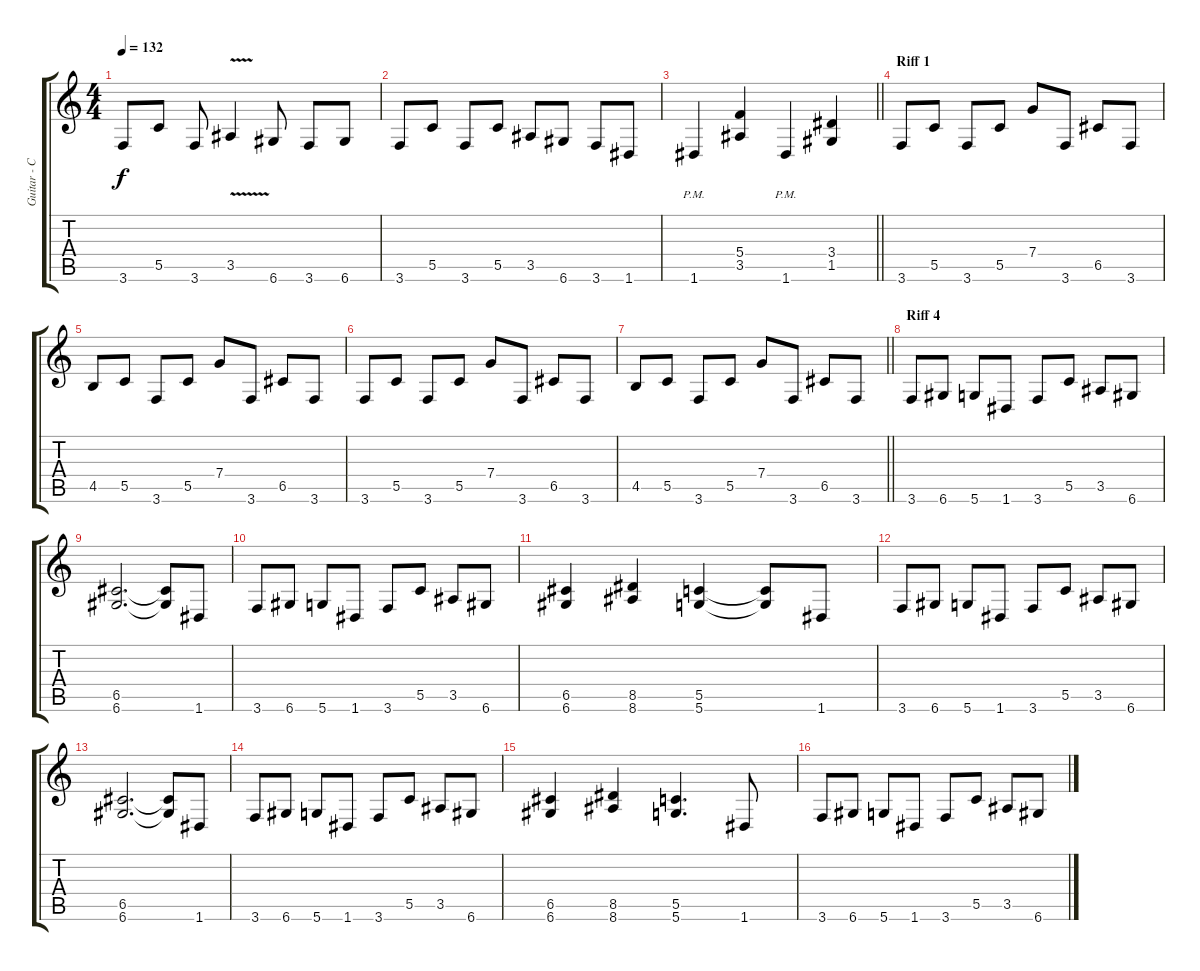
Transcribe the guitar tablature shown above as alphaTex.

\track ("Guitar - Chad Ginsburg" "Guitar - C") {instrument overdrivenguitar}
\staff {score tabs}
\tuning (D4 A3 F3 C3 G2 D2) {hide}
\ts (4 4)
\tempo 132
\clef g2
\ks c
3.6.8{dy f} 5.5.8 3.6.8 3.5{v}.4 6.6.8 3.6.8 6.6.8 |
3.6.8 5.5.8 3.6.8 5.5.8 3.5.8 6.6.8 3.6.8 1.6.8 |
\barLineRight lightlight
1.6{pm}.4 (5.4 3.5).4 1.6{pm}.4 (3.4 1.5).4 |
\section ("" "Riff 1")
3.6.8 5.5.8 3.6.8 5.5.8 7.4.8 3.6.8 6.5.8 3.6.8 |
4.5.8 5.5.8 3.6.8 5.5.8 7.4.8 3.6.8 6.5.8 3.6.8 |
3.6.8 5.5.8 3.6.8 5.5.8 7.4.8 3.6.8 6.5.8 3.6.8 |
\barLineRight lightlight
4.5.8 5.5.8 3.6.8 5.5.8 7.4.8 3.6.8 6.5.8 3.6.8 |
\section ("" "Riff 4")
3.6.8 6.6.8 5.6.8 1.6.8 3.6.8 5.5.8 3.5.8 6.6.8 |
(6.5 6.6).2{d} (6.5{t} 6.6{t}).8 1.6.8 |
3.6.8 6.6.8 5.6.8 1.6.8 3.6.8 5.5.8 3.5.8 6.6.8 |
(6.5 6.6).4 (8.5 8.6).4 (5.5 5.6).4 (5.5{t} 5.6{t}).8 1.6.8 |
3.6.8 6.6.8 5.6.8 1.6.8 3.6.8 5.5.8 3.5.8 6.6.8 |
(6.5 6.6).2{d} (6.5{t} 6.6{t}).8 1.6.8 |
3.6.8 6.6.8 5.6.8 1.6.8 3.6.8 5.5.8 3.5.8 6.6.8 |
(6.5 6.6).4 (8.5 8.6).4 (5.5 5.6).4{d} 1.6.8 |
3.6.8 6.6.8 5.6.8 1.6.8 3.6.8 5.5.8 3.5.8 6.6.8
